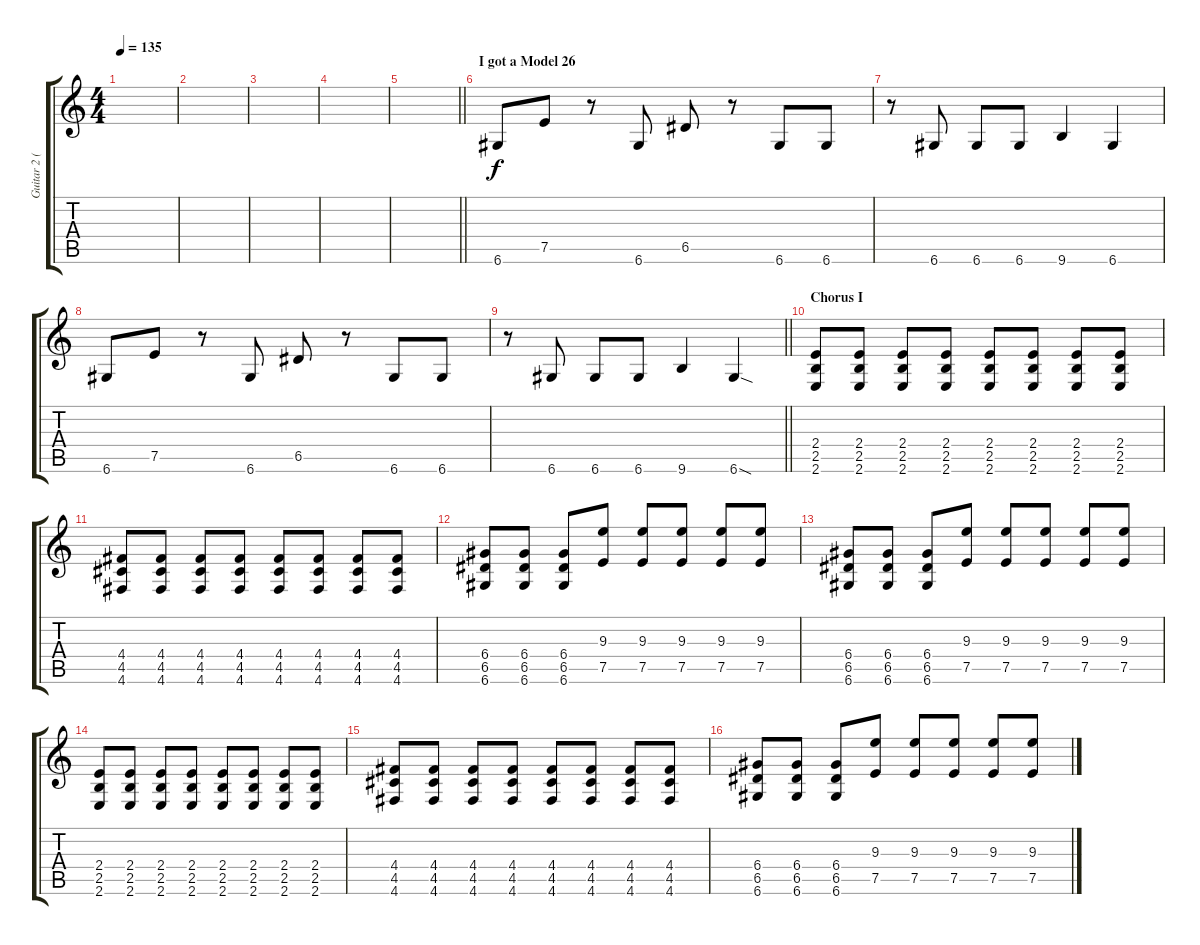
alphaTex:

\track ("Guitar 2 (Billy Martin)" "Guitar 2 (") {instrument distortionguitar}
\staff {score tabs}
\tuning (E4 B3 G3 D3 A2 D2) {hide}
\ts (4 4)
\tempo 135
\clef g2
\ks c
|
|
|
|
\barLineRight lightlight
|
\section ("" "I got a Model 26")
6.6.8 7.5.8 r.8 6.6.8 6.5.8 r.8 6.6.8 6.6.8 |
r.8 6.6.8 6.6.8 6.6.8 9.6.4 6.6.4 |
6.6.8 7.5.8 r.8 6.6.8 6.5.8 r.8 6.6.8 6.6.8 |
\barLineRight lightlight
r.8 6.6.8 6.6.8 6.6.8 9.6.4 6.6{sod}.4 |
\section ("" "Chorus I")
(2.4 2.5 2.6).8 (2.4 2.5 2.6).8 (2.4 2.5 2.6).8 (2.4 2.5 2.6).8 (2.4 2.5 2.6).8 (2.4 2.5 2.6).8 (2.4 2.5 2.6).8 (2.4 2.5 2.6).8 |
(4.4 4.5 4.6).8 (4.4 4.5 4.6).8 (4.4 4.5 4.6).8 (4.4 4.5 4.6).8 (4.4 4.5 4.6).8 (4.4 4.5 4.6).8 (4.4 4.5 4.6).8 (4.4 4.5 4.6).8 |
(6.4 6.5 6.6).8 (6.4 6.5 6.6).8 (6.4 6.5 6.6).8 (9.3 7.5).8 (9.3 7.5).8 (9.3 7.5).8 (9.3 7.5).8 (9.3 7.5).8 |
(6.4 6.5 6.6).8 (6.4 6.5 6.6).8 (6.4 6.5 6.6).8 (9.3 7.5).8 (9.3 7.5).8 (9.3 7.5).8 (9.3 7.5).8 (9.3 7.5).8 |
(2.4 2.5 2.6).8 (2.4 2.5 2.6).8 (2.4 2.5 2.6).8 (2.4 2.5 2.6).8 (2.4 2.5 2.6).8 (2.4 2.5 2.6).8 (2.4 2.5 2.6).8 (2.4 2.5 2.6).8 |
(4.4 4.5 4.6).8 (4.4 4.5 4.6).8 (4.4 4.5 4.6).8 (4.4 4.5 4.6).8 (4.4 4.5 4.6).8 (4.4 4.5 4.6).8 (4.4 4.5 4.6).8 (4.4 4.5 4.6).8 |
(6.4 6.5 6.6).8 (6.4 6.5 6.6).8 (6.4 6.5 6.6).8 (9.3 7.5).8 (9.3 7.5).8 (9.3 7.5).8 (9.3 7.5).8 (9.3 7.5).8
